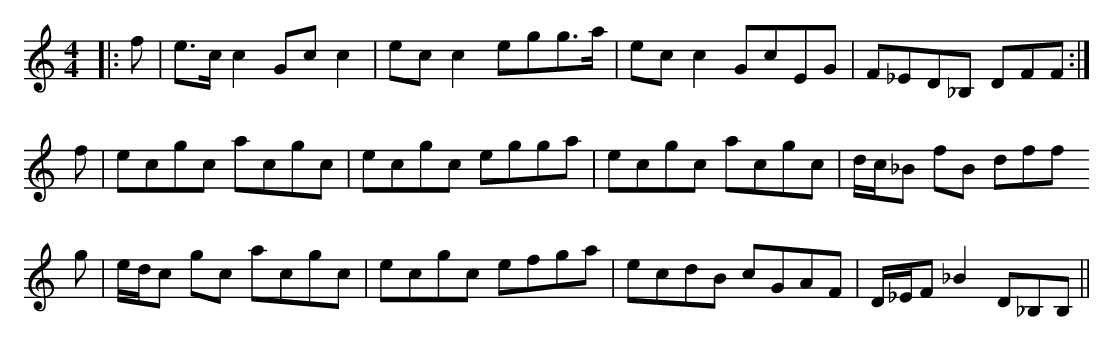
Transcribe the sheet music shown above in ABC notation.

X:1
M:4/4
K:C
|:f|e>c c2 Gc c2|ec c2 egg>a|ec c2 GcEG|F_ED_B, DFF:|
f|ecgc acgc|ecgc egga|ecgc acgc|d/c/_B fB dff
g|e/d/c gc acgc|ecgc efga|ecdB cGAF|D/_E/F _B2 D_B,B,||
